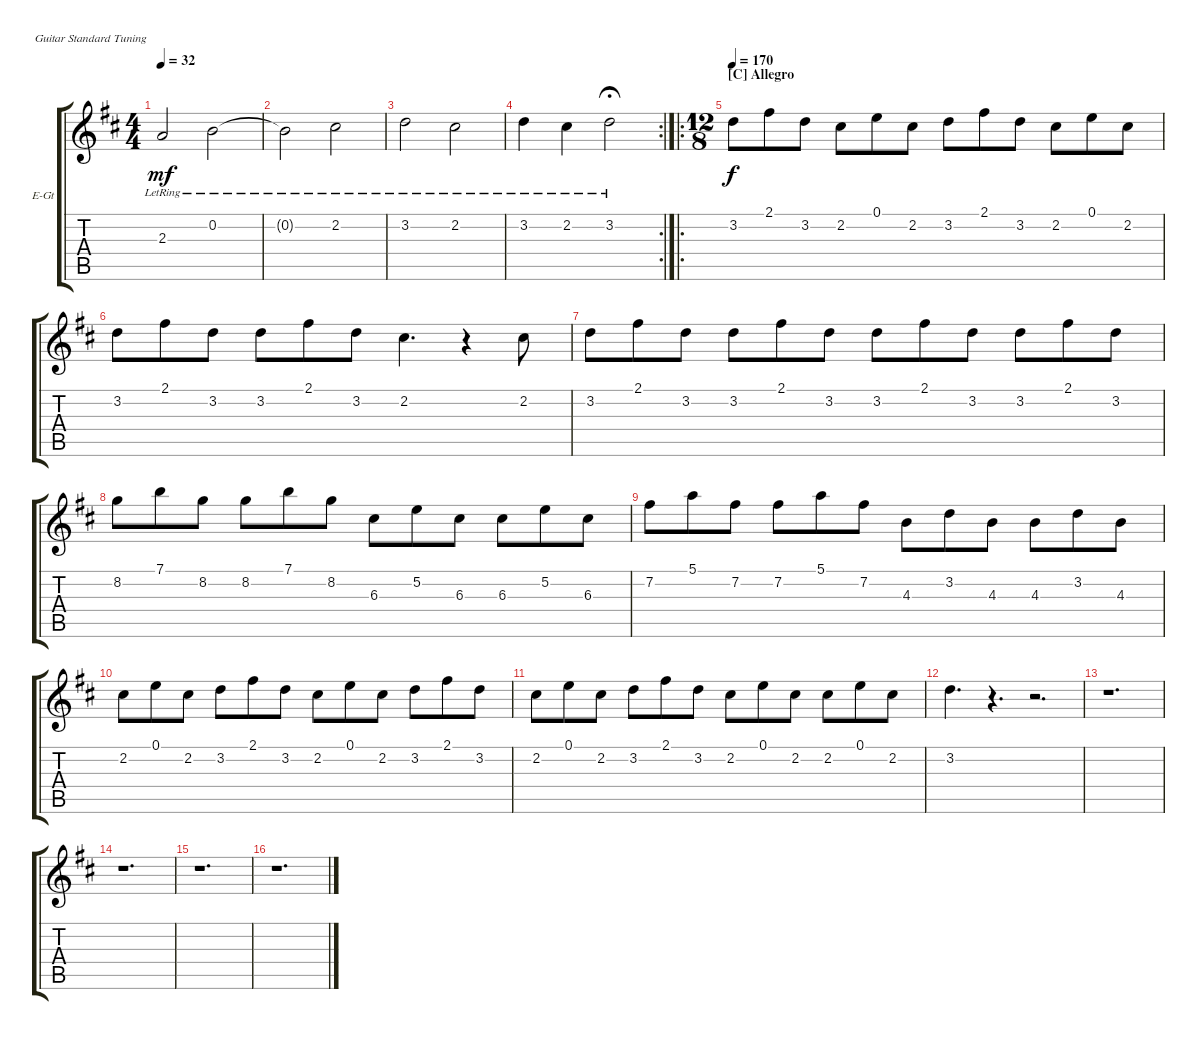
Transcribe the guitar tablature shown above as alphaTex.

\defaultSystemsLayout 4
\bracketExtendMode groupsimilarinstruments
\firstSystemTrackNameOrientation horizontal
\otherSystemsTrackNameOrientation horizontal
\track ("Electric Guitar" "E-Gt") {instrument electricguitarclean}
\staff {score tabs}
\tuning (E4 B3 G3 D3 A2 E2)
\ts (4 4)
\tempo 32
\clef g2
\ks d
2.3{lr t}.2{dy mf} 0.2{lr}.2 |
0.2{lr t}.2 2.2{lr}.2 |
3.2{lr}.2 2.2{lr}.2 |
\rc 2
3.2{lr}.4 2.2{lr}.4 3.2{lr}.2{fermata (medium 0.5)} |
\ro
\ts (12 8)
\section ("C" "Allegro")
\tempo 170
3.2.8{dy f} 2.1.8 3.2.8 2.2.8 0.1.8 2.2.8 3.2.8 2.1.8 3.2.8 2.2.8 0.1.8 2.2.8 |
3.2.8 2.1.8 3.2.8 3.2.8 2.1.8 3.2.8 2.2.4{d} r.4 2.2.8 |
3.2.8 2.1.8 3.2.8 3.2.8 2.1.8 3.2.8 3.2.8 2.1.8 3.2.8 3.2.8 2.1.8 3.2.8 |
8.2.8 7.1.8 8.2.8 8.2.8 7.1.8 8.2.8 6.3.8 5.2.8 6.3.8 6.3.8 5.2.8 6.3.8 |
7.2.8 5.1.8 7.2.8 7.2.8 5.1.8 7.2.8 4.3.8 3.2.8 4.3.8 4.3.8 3.2.8 4.3.8 |
2.2.8 0.1.8 2.2.8 3.2.8 2.1.8 3.2.8 2.2.8 0.1.8 2.2.8 3.2.8 2.1.8 3.2.8 |
2.2.8 0.1.8 2.2.8 3.2.8 2.1.8 3.2.8 2.2.8 0.1.8 2.2.8 2.2.8 0.1.8 2.2.8 |
3.2.4{d} r.4{d} r.2{d} |
r.1{d} |
r.1{d} |
r.1{d} |
r.1{d}
